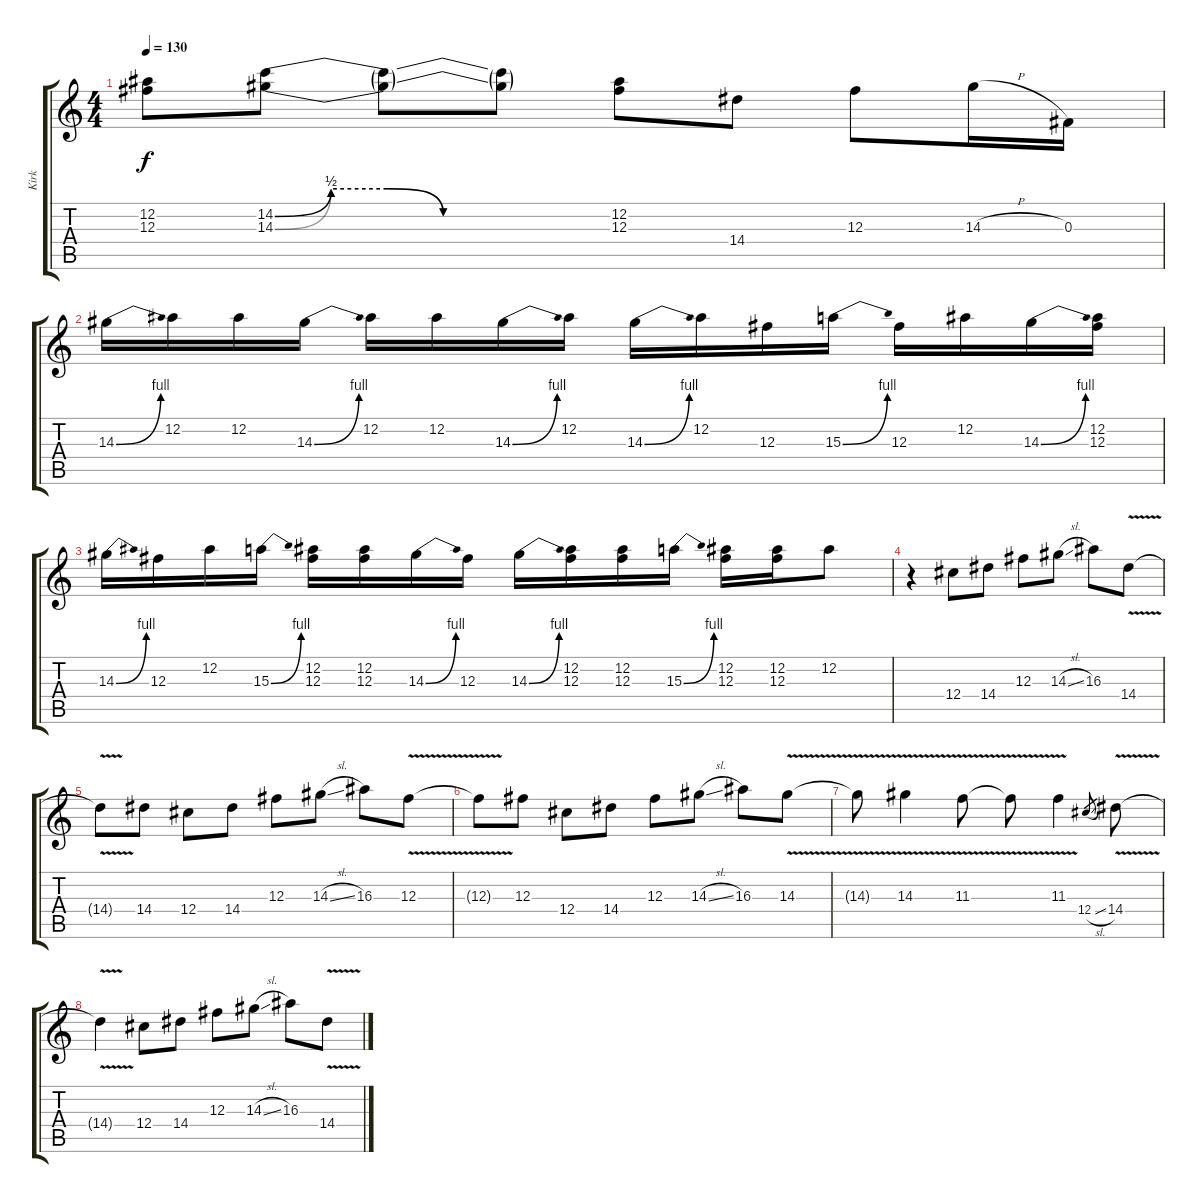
\track ("Kirk" "Kirk") {instrument electricguitarclean}
\staff {score tabs}
\tuning (Eb4 Bb3 Gb3 Db3 Ab2 Eb2) {hide}
\ts (4 4)
\tempo 130
\clef g2
\ks c
(12.2 12.3).8{dy f} (14.2{be (custom 0 0 10 2 20 2 30 0 60 0)} 14.3{be (custom 0 0 10 2 20 2 30 0 60 0)}).8 (14.2{t} 14.3{t}).8 (14.2{t} 14.3{t}).8 (12.2 12.3).8 14.4.8 12.3.8 14.3{h}.16 0.3.16 |
14.3{be (bend 0 0 60 4)}.16 12.2.16 12.2.16 14.3{be (bend 0 0 60 4)}.16 12.2.16 12.2.16 14.3{be (bend 0 0 60 4)}.16 12.2.16 14.3{be (bend 0 0 60 4)}.16 12.2.16 12.3.16 15.3{be (bend 0 0 60 4)}.16 12.3.16 12.2.16 14.3{be (bend 0 0 60 4)}.16 (12.2 12.3).16 |
14.3{be (bend 0 0 60 4)}.16 12.3.16 12.2.16 15.3{be (bend 0 0 60 4)}.16 (12.2 12.3).16 (12.2 12.3).16 14.3{be (bend 0 0 60 4)}.16 12.3.16 14.3{be (bend 0 0 60 4)}.16 (12.2 12.3).16 (12.2 12.3).16 15.3{be (bend 0 0 60 4)}.16 (12.2 12.3).16 (12.2 12.3).16 12.2.8 |
r.4 12.4.8 14.4.8 12.3.8 14.3{sl}.8 16.3.8 14.4{v}.8 |
14.4{t}.8 14.4.8 12.4.8 14.4.8 12.3.8 14.3{sl}.8 16.3.8 12.3{v}.8 |
12.3{t}.8 12.3.8 12.4.8 14.4.8 12.3.8 14.3{sl}.8 16.3.8 14.3{v}.8 |
14.3{t}.8 14.3{v}.4 11.3{v}.8 11.3{t}.8 11.3{v}.4 12.4{sl}.8{gr} 14.4{v}.8 |
14.4{t}.4 12.4.8 14.4.8 12.3.8 14.3{sl}.8 16.3.8 14.4{v}.8
